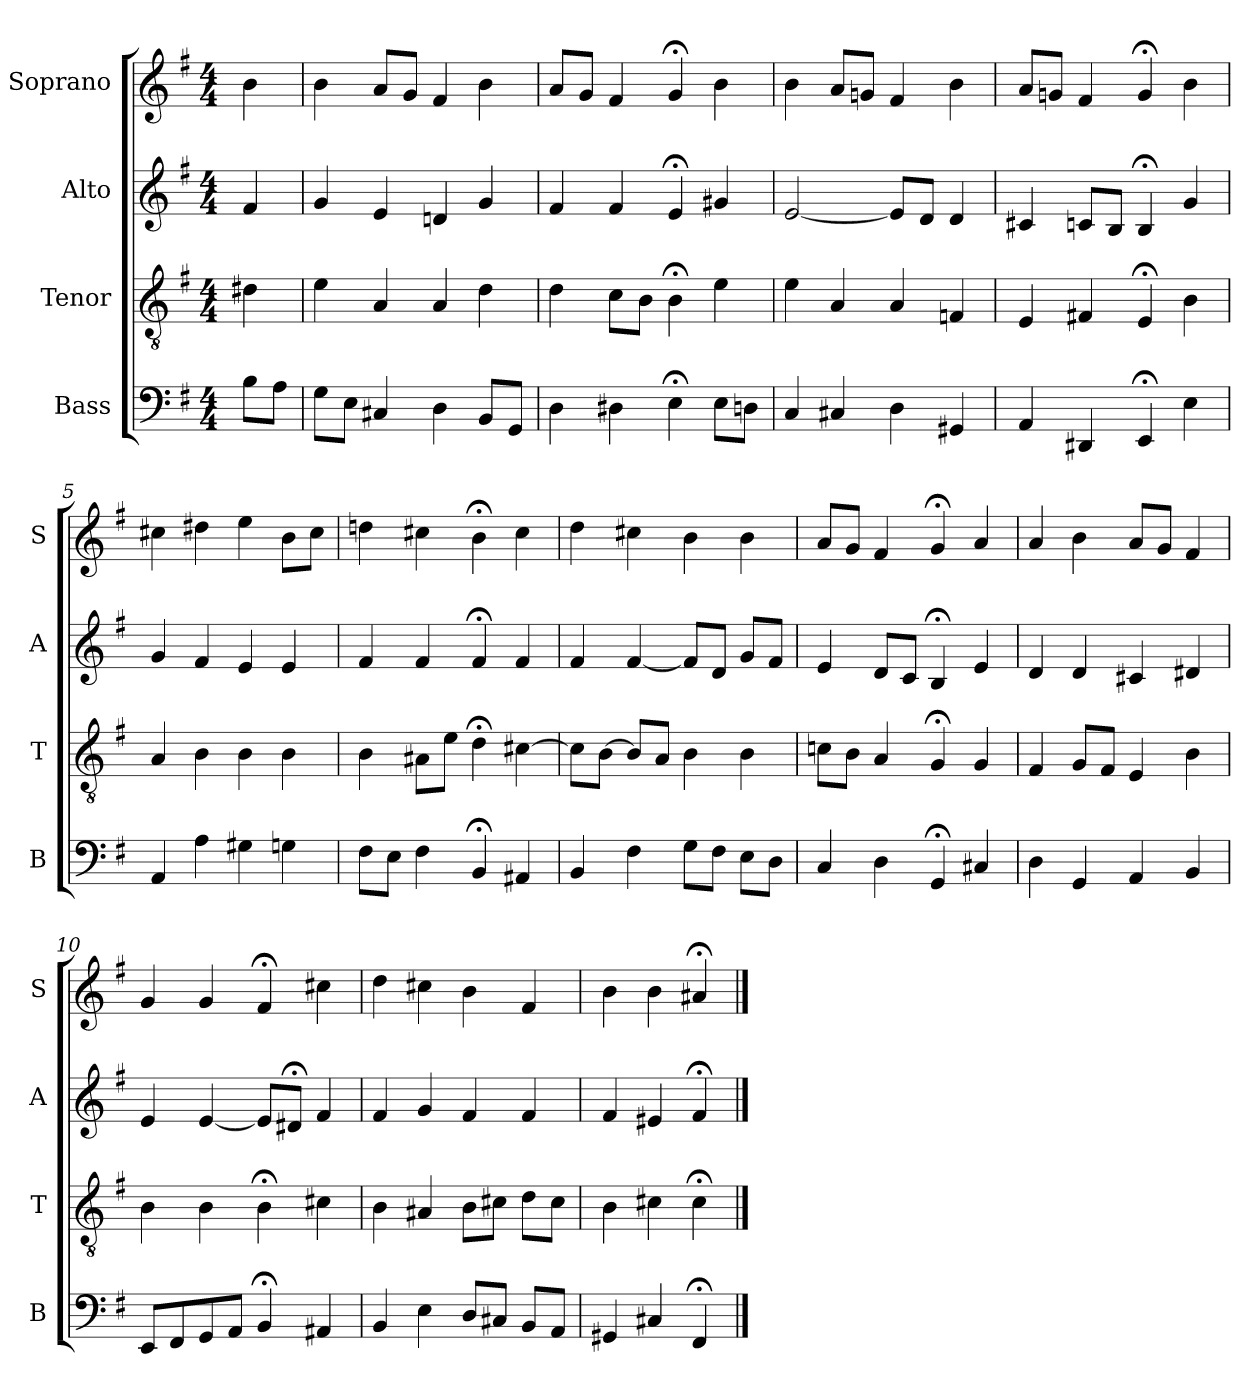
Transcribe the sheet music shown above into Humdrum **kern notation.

**kern	**kern	**kern	**kern
*part4	*part3	*part2	*part1
*staff4	*staff3	*staff2	*staff1
*I"Bass	*I"Tenor	*I"Alto	*I"Soprano
*I'B	*I'T	*I'A	*I'S
*clefF4	*clefGv2	*clefG2	*clefG2
*k[f#]	*k[f#]	*k[f#]	*k[f#]
*e:	*e:	*e:	*e:
*M4/4	*M4/4	*M4/4	*M4/4
*MM100	*MM100	*MM100	*MM100
=	=	=	=
8BL	4d#X	4f#	4b
8AJ	.	.	.
=1	=1	=1	=1
8GL	4e	4g	4b
8EJ	.	.	.
4C#X	4A	4e	8aL
.	.	.	8gJ
4D	4A	4dn	4f#
8BBL	4d	4g	4b
8GGJ	.	.	.
=2	=2	=2	=2
4D	4d	4f#	8aL
.	.	.	8gJ
4D#X	8cL	4f#	4f#
.	8BJ	.	.
4E;<	4B;<	4e;<	4g;<
8EL	4e	4g#X	4b
8DnJ	.	.	.
=3	=3	=3	=3
4C	4e	[2e	4b
4C#X	4A	.	8aL
.	.	.	8gnJ
4D	4A	8eL]	4f#
.	.	8dJ	.
4GG#X	4Fn	4d	4b
=4	=4	=4	=4
4AA	4E	4c#X	8aL
.	.	.	8gnJ
4DD#X	4F#X	8cnL	4f#
.	.	8BJ	.
4EE;<	4E;<	4B;<	4g;<
4E	4B	4g	4b
=5	=5	=5	=5
4AA	4A	4g	4cc#X
4A	4B	4f#	4dd#X
4G#X	4B	4e	4ee
4Gn	4B	4e	8bL
.	.	.	8cc#J
=6	=6	=6	=6
8F#L	4B	4f#	4ddn
8EJ	.	.	.
4F#	8A#XL	4f#	4cc#X
.	8eJ	.	.
4BB;<	4d;<	4f#;<	4b;<
4AA#X	[4c#X	4f#	4cc#
=7	=7	=7	=7
4BB	8c#L]	4f#	4dd
.	[8BJ	.	.
4F#	8BL]	[4f#	4cc#X
.	8AJ	.	.
8GL	4B	8f#L]	4b
8F#J	.	8dJ	.
8EL	4B	8gL	4b
8DJ	.	8f#J	.
=8	=8	=8	=8
4C	8cnL	4e	8aL
.	8BJ	.	8gJ
4D	4A	8dL	4f#
.	.	8cJ	.
4GG;<	4G;<	4B;<	4g;<
4C#X	4G	4e	4a
=9	=9	=9	=9
4D	4F#	4d	4a
4GG	8GL	4d	4b
.	8F#J	.	.
4AA	4E	4c#X	8aL
.	.	.	8gJ
4BB	4B	4d#X	4f#
=10	=10	=10	=10
8EEL	4B	4e	4g
8FF#	.	.	.
8GG	4B	[4e	4g
8AAJ	.	.	.
4BB;<	4B;<	8eL]	4f#;<
.	.	8d#X;<J	.
4AA#X	4c#X	4f#	4cc#X
=11	=11	=11	=11
4BB	4B	4f#	4dd
4E	4A#X	4g	4cc#X
8DL	8BL	4f#	4b
8C#XJ	8c#XJ	.	.
8BBL	8dL	4f#	4f#
8AAJ	8c#J	.	.
=12	=12	=12	=12
4GG#X	4B	4f#	4b
4C#X	4c#X	4e#X	4b
4FF#;<	4c#;<	4f#;<	4a#X;<
==	==	==	==
*-	*-	*-	*-
